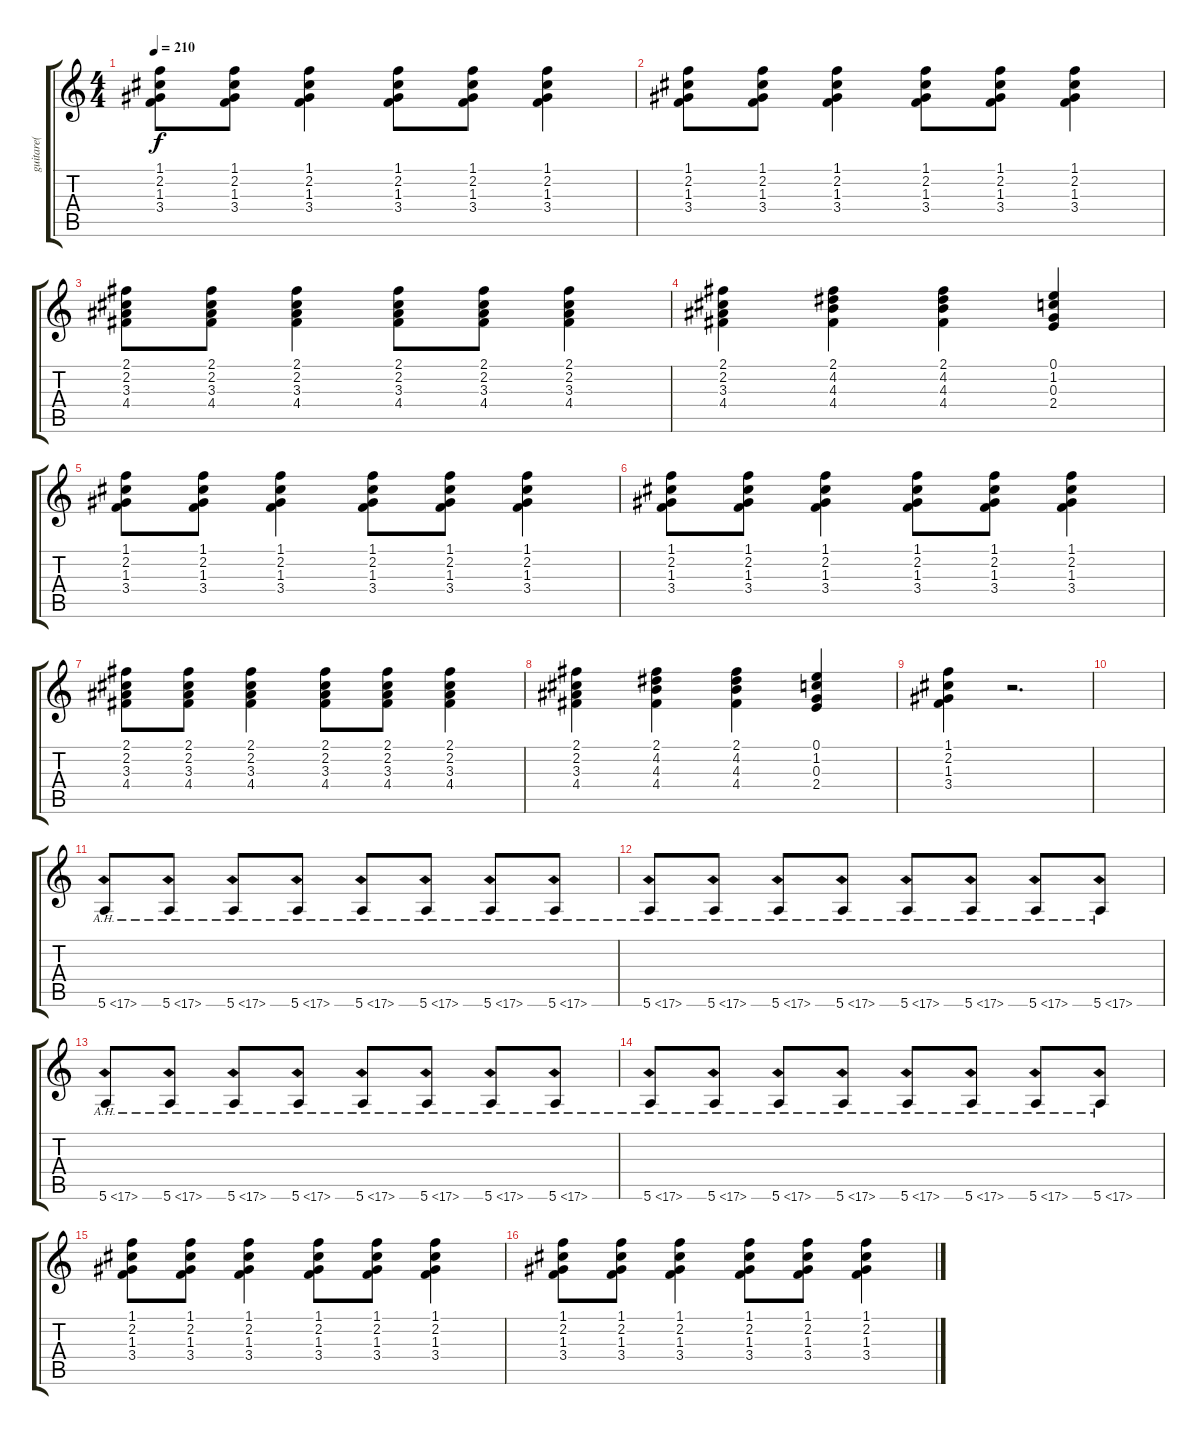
\track ("guitare(  Pete Davidson ) " "guitare(  ") {instrument distortionguitar}
\staff {score tabs}
\tuning (E4 B3 G3 D3 A2 E2) {hide}
\ts (4 4)
\tempo 210
\clef g2
\ks c
(1.1 2.2 1.3 3.4).8{dy f} (1.1 2.2 1.3 3.4).8 (1.1 2.2 1.3 3.4).4 (1.1 2.2 1.3 3.4).8 (1.1 2.2 1.3 3.4).8 (1.1 2.2 1.3 3.4).4 |
(1.1 2.2 1.3 3.4).8 (1.1 2.2 1.3 3.4).8 (1.1 2.2 1.3 3.4).4 (1.1 2.2 1.3 3.4).8 (1.1 2.2 1.3 3.4).8 (1.1 2.2 1.3 3.4).4 |
(2.1 2.2 3.3 4.4).8 (2.1 2.2 3.3 4.4).8 (2.1 2.2 3.3 4.4).4 (2.1 2.2 3.3 4.4).8 (2.1 2.2 3.3 4.4).8 (2.1 2.2 3.3 4.4).4 |
(2.1 2.2 3.3 4.4).4 (2.1 4.2 4.3 4.4).4 (2.1 4.2 4.3 4.4).4 (0.1 1.2 0.3 2.4).4 |
(1.1 2.2 1.3 3.4).8 (1.1 2.2 1.3 3.4).8 (1.1 2.2 1.3 3.4).4 (1.1 2.2 1.3 3.4).8 (1.1 2.2 1.3 3.4).8 (1.1 2.2 1.3 3.4).4 |
(1.1 2.2 1.3 3.4).8 (1.1 2.2 1.3 3.4).8 (1.1 2.2 1.3 3.4).4 (1.1 2.2 1.3 3.4).8 (1.1 2.2 1.3 3.4).8 (1.1 2.2 1.3 3.4).4 |
(2.1 2.2 3.3 4.4).8 (2.1 2.2 3.3 4.4).8 (2.1 2.2 3.3 4.4).4 (2.1 2.2 3.3 4.4).8 (2.1 2.2 3.3 4.4).8 (2.1 2.2 3.3 4.4).4 |
(2.1 2.2 3.3 4.4).4 (2.1 4.2 4.3 4.4).4 (2.1 4.2 4.3 4.4).4 (0.1 1.2 0.3 2.4).4 |
(1.1 2.2 1.3 3.4).4 r.2{d} |
|
5.6{ah 12}.8 5.6{ah 12}.8 5.6{ah 12}.8 5.6{ah 12}.8 5.6{ah 12}.8 5.6{ah 12}.8 5.6{ah 12}.8 5.6{ah 12}.8 |
5.6{ah 12}.8 5.6{ah 12}.8 5.6{ah 12}.8 5.6{ah 12}.8 5.6{ah 12}.8 5.6{ah 12}.8 5.6{ah 12}.8 5.6{ah 12}.8 |
5.6{ah 12}.8 5.6{ah 12}.8 5.6{ah 12}.8 5.6{ah 12}.8 5.6{ah 12}.8 5.6{ah 12}.8 5.6{ah 12}.8 5.6{ah 12}.8 |
5.6{ah 12}.8 5.6{ah 12}.8 5.6{ah 12}.8 5.6{ah 12}.8 5.6{ah 12}.8 5.6{ah 12}.8 5.6{ah 12}.8 5.6{ah 12}.8 |
(1.1 2.2 1.3 3.4).8{volume 12} (1.1 2.2 1.3 3.4).8 (1.1 2.2 1.3 3.4).4 (1.1 2.2 1.3 3.4).8 (1.1 2.2 1.3 3.4).8 (1.1 2.2 1.3 3.4).4 |
(1.1 2.2 1.3 3.4).8 (1.1 2.2 1.3 3.4).8 (1.1 2.2 1.3 3.4).4 (1.1 2.2 1.3 3.4).8 (1.1 2.2 1.3 3.4).8 (1.1 2.2 1.3 3.4).4
